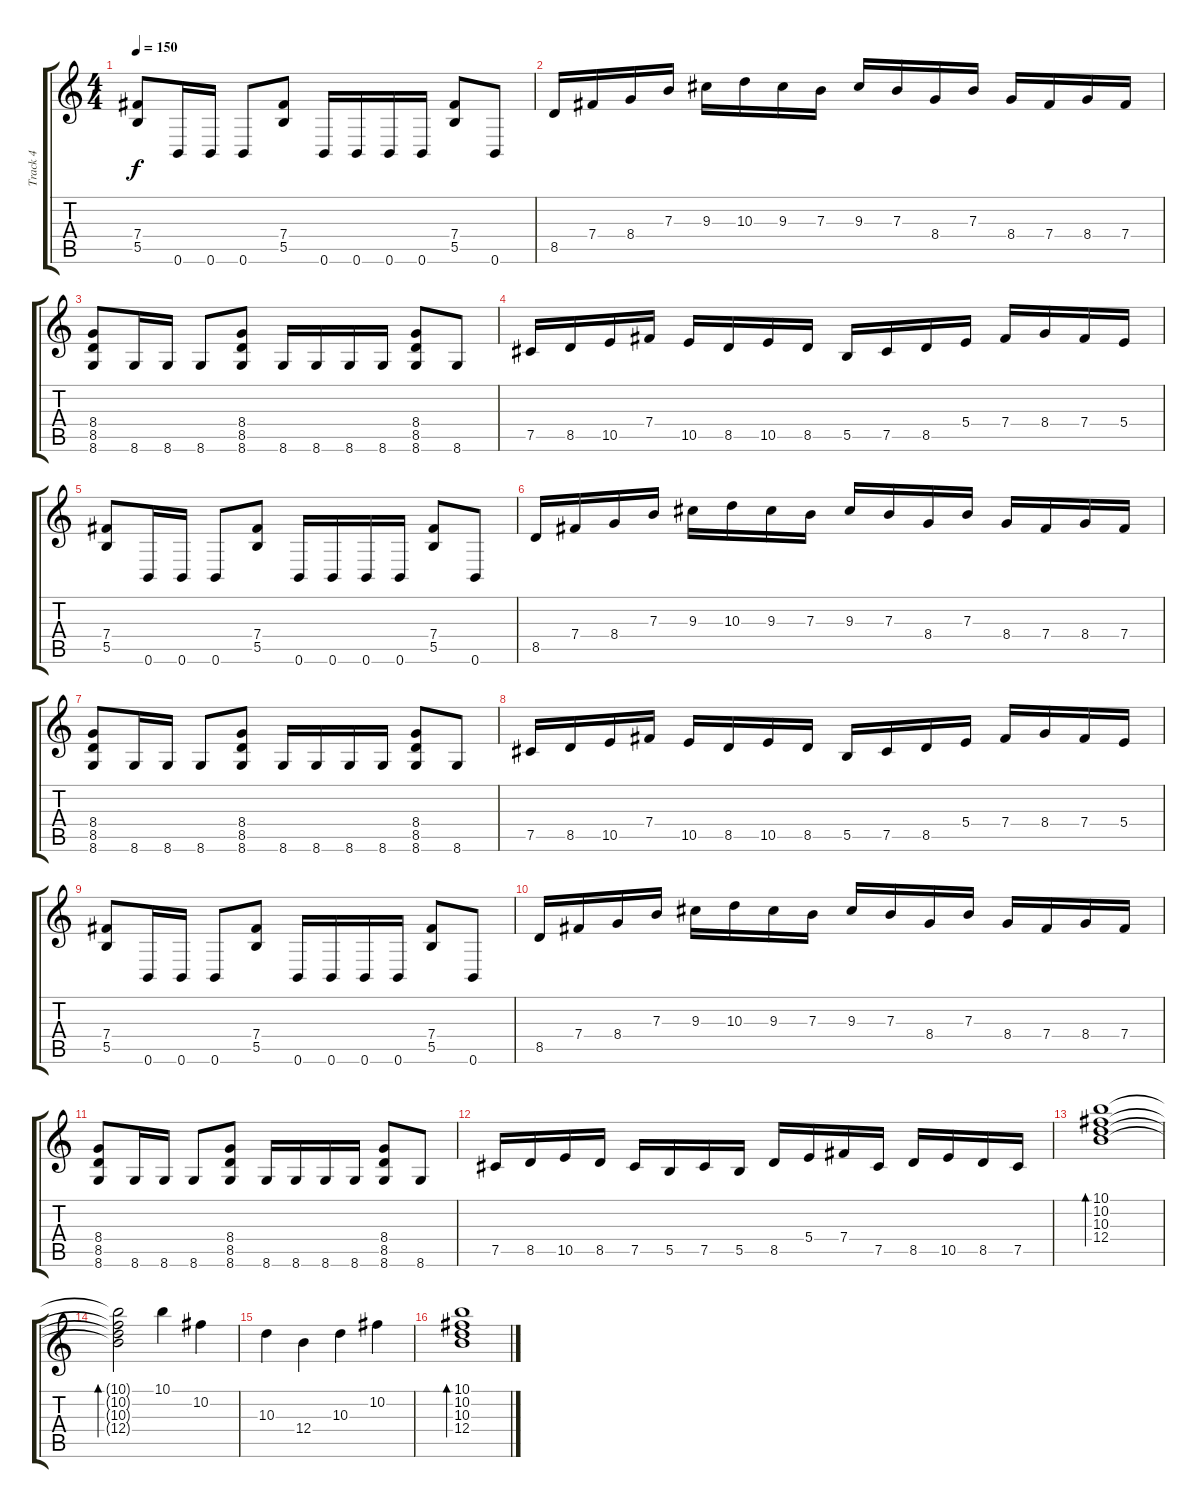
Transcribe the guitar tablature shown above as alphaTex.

\track ("Track 4" "Track 4") {instrument distortionguitar}
\staff {score tabs}
\tuning (Db4 Ab3 E3 B2 Gb2 B1) {hide}
\ts (4 4)
\tempo 150
\clef g2
\ks c
(7.4 5.5).8{dy f} 0.6.16 0.6.16 0.6.8 (7.4 5.5).8 0.6.16 0.6.16 0.6.16 0.6.16 (7.4 5.5).8 0.6.8 |
8.5.16 7.4.16 8.4.16 7.3.16 9.3.16 10.3.16 9.3.16 7.3.16 9.3.16 7.3.16 8.4.16 7.3.16 8.4.16 7.4.16 8.4.16 7.4.16 |
(8.4 8.5 8.6).8 8.6.16 8.6.16 8.6.8 (8.4 8.5 8.6).8 8.6.16 8.6.16 8.6.16 8.6.16 (8.4 8.5 8.6).8 8.6.8 |
7.5.16 8.5.16 10.5.16 7.4.16 10.5.16 8.5.16 10.5.16 8.5.16 5.5.16 7.5.16 8.5.16 5.4.16 7.4.16 8.4.16 7.4.16 5.4.16 |
(7.4 5.5).8 0.6.16 0.6.16 0.6.8 (7.4 5.5).8 0.6.16 0.6.16 0.6.16 0.6.16 (7.4 5.5).8 0.6.8 |
8.5.16 7.4.16 8.4.16 7.3.16 9.3.16 10.3.16 9.3.16 7.3.16 9.3.16 7.3.16 8.4.16 7.3.16 8.4.16 7.4.16 8.4.16 7.4.16 |
(8.4 8.5 8.6).8 8.6.16 8.6.16 8.6.8 (8.4 8.5 8.6).8 8.6.16 8.6.16 8.6.16 8.6.16 (8.4 8.5 8.6).8 8.6.8 |
7.5.16 8.5.16 10.5.16 7.4.16 10.5.16 8.5.16 10.5.16 8.5.16 5.5.16 7.5.16 8.5.16 5.4.16 7.4.16 8.4.16 7.4.16 5.4.16 |
(7.4 5.5).8 0.6.16 0.6.16 0.6.8 (7.4 5.5).8 0.6.16 0.6.16 0.6.16 0.6.16 (7.4 5.5).8 0.6.8 |
8.5.16 7.4.16 8.4.16 7.3.16 9.3.16 10.3.16 9.3.16 7.3.16 9.3.16 7.3.16 8.4.16 7.3.16 8.4.16 7.4.16 8.4.16 7.4.16 |
(8.4 8.5 8.6).8 8.6.16 8.6.16 8.6.8 (8.4 8.5 8.6).8 8.6.16 8.6.16 8.6.16 8.6.16 (8.4 8.5 8.6).8 8.6.8 |
7.5.16 8.5.16 10.5.16 8.5.16 7.5.16 5.5.16 7.5.16 5.5.16 8.5.16 5.4.16 7.4.16 7.5.16 8.5.16 10.5.16 8.5.16 7.5.16 |
(10.1 10.2 10.3 12.4).1{bd 480} |
(10.1{t} 10.2{t} 10.3{t} 12.4{t}).2{bd 480} 10.1.4 10.2.4 |
10.3.4 12.4.4 10.3.4 10.2.4 |
(10.1 10.2 10.3 12.4).1{bd 480}
